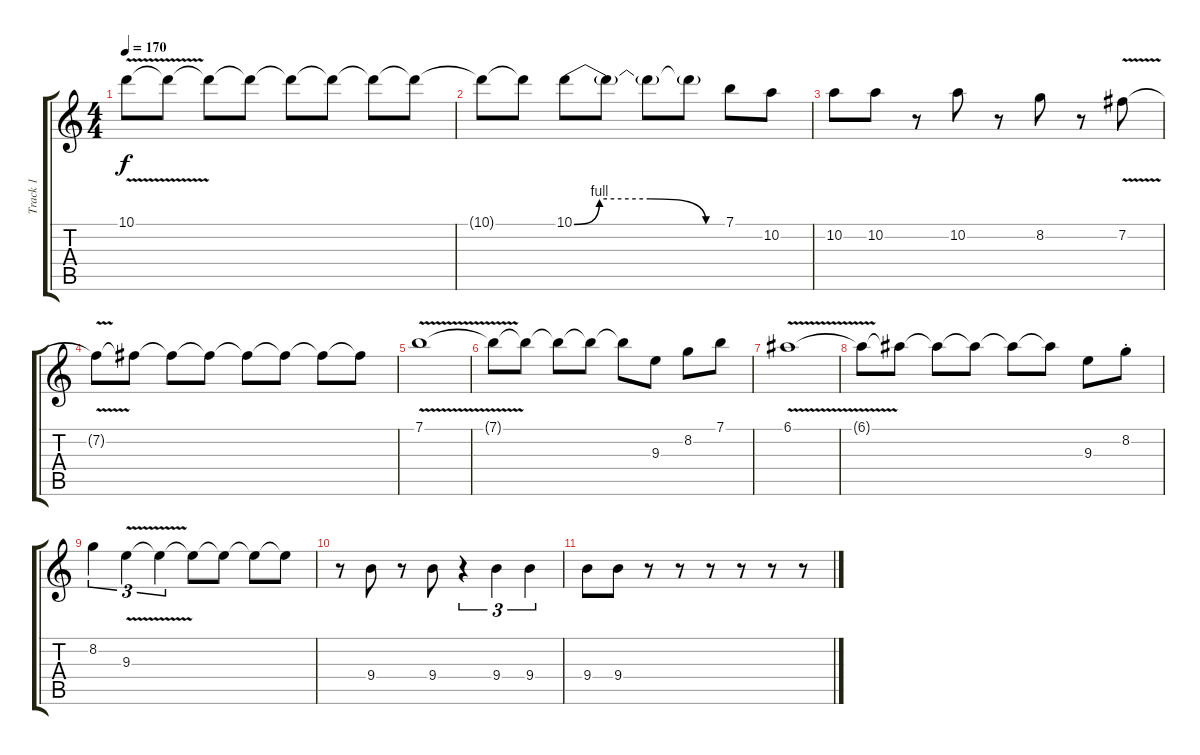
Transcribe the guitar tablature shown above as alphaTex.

\track ("Track 1" "Track 1") {mute instrument overdrivenguitar}
\staff {score tabs}
\tuning (E4 B3 G3 D3 A2 E2) {hide}
\ts (4 4)
\tempo 170
\clef g2
\ks c
10.1{v}.8{dy f} 10.1{t}.8 10.1{t}.8 10.1{t}.8 10.1{t}.8 10.1{t}.8 10.1{t}.8 10.1{t}.8 |
10.1{t}.8 10.1{t}.8 10.1{be (custom 0 0 10 4 30 4 52 0 60 0)}.8 10.1{t}.8 10.1{t}.8 10.1{t}.8 7.1.8 10.2.8 |
10.2.8 10.2.8 r.8 10.2.8 r.8 8.2.8 r.8 7.2{v}.8 |
7.2{t}.8 7.2{t}.8 7.2{t}.8 7.2{t}.8 7.2{t}.8 7.2{t}.8 7.2{t}.8 7.2{t}.8 |
7.1{v}.1 |
7.1{t}.8 7.1{t}.8 7.1{t}.8 7.1{t}.8 7.1{t}.8 9.3.8 8.2.8 7.1.8 |
6.1{v}.1 |
6.1{t}.8 6.1{t}.8 6.1{t}.8 6.1{t}.8 6.1{t}.8 6.1{t}.8 9.3.8 8.2{st}.8 |
8.2.4{tu (3 2)} 9.3{v}.4{tu (3 2)} 9.3{t}.4{tu (3 2)} 9.3{t}.8 9.3{t}.8 9.3{t}.8 9.3{t}.8 |
r.8 9.4.8 r.8 9.4.8 r.4{tu (3 2)} 9.4.4{tu (3 2)} 9.4.4{tu (3 2)} |
9.4.8 9.4.8 r.8 r.8 r.8 r.8 r.8 r.8
